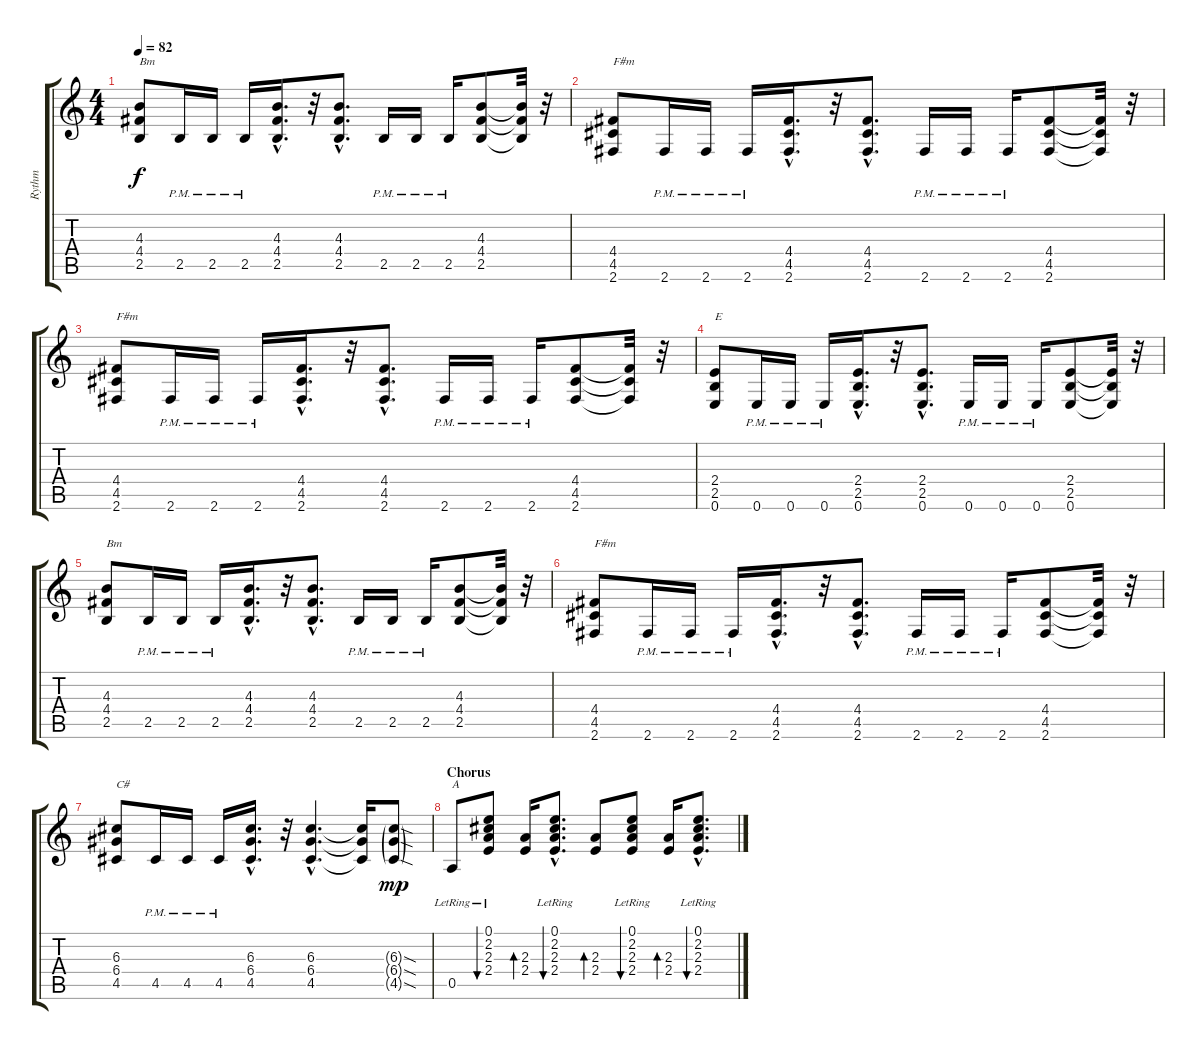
\track ("Rythm" "Rythm") {instrument distortionguitar}
\staff {score tabs}
\tuning (E4 B3 G3 D3 A2 E2) {hide}
\ts (4 4)
\tempo 82
\clef g2
\ks c
(4.3 4.4 2.5).8{txt "Bm" dy f} 2.5{pm}.16 2.5{pm}.16 2.5{pm}.16 (4.3{hac} 4.4{hac} 2.5{hac}).16{d} r.32 (4.3{hac} 4.4{hac} 2.5{hac}).8{d} 2.5{pm}.16 2.5{pm}.16 2.5{pm}.16 (4.3 4.4 2.5).8 (4.3{t} 4.4{t} 2.5{t}).32 r.32 |
(4.4 4.5 2.6).8{txt "F#m"} 2.6{pm}.16 2.6{pm}.16 2.6{pm}.16 (4.4{hac} 4.5{hac} 2.6{hac}).16{d} r.32 (4.4{hac} 4.5{hac} 2.6{hac}).8{d} 2.6{pm}.16 2.6{pm}.16 2.6{pm}.16 (4.4 4.5 2.6).8 (4.4{t} 4.5{t} 2.6{t}).32 r.32 |
\section ("" "")
(4.4 4.5 2.6).8{txt "F#m"} 2.6{pm}.16 2.6{pm}.16 2.6{pm}.16 (4.4{hac} 4.5{hac} 2.6{hac}).16{d} r.32 (4.4{hac} 4.5{hac} 2.6{hac}).8{d} 2.6{pm}.16 2.6{pm}.16 2.6{pm}.16 (4.4 4.5 2.6).8 (4.4{t} 4.5{t} 2.6{t}).32 r.32 |
(2.4 2.5 0.6).8{txt "E"} 0.6{pm}.16 0.6{pm}.16 0.6{pm}.16 (2.4{hac} 2.5{hac} 0.6{hac}).16{d} r.32 (2.4{hac} 2.5{hac} 0.6{hac}).8{d} 0.6{pm}.16 0.6{pm}.16 0.6{pm}.16 (2.4 2.5 0.6).8 (2.4{t} 2.5{t} 0.6{t}).32 r.32 |
(4.3 4.4 2.5).8{txt "Bm"} 2.5{pm}.16 2.5{pm}.16 2.5{pm}.16 (4.3{hac} 4.4{hac} 2.5{hac}).16{d} r.32 (4.3{hac} 4.4{hac} 2.5{hac}).8{d} 2.5{pm}.16 2.5{pm}.16 2.5{pm}.16 (4.3 4.4 2.5).8 (4.3{t} 4.4{t} 2.5{t}).32 r.32 |
(4.4 4.5 2.6).8{txt "F#m"} 2.6{pm}.16 2.6{pm}.16 2.6{pm}.16 (4.4{hac} 4.5{hac} 2.6{hac}).16{d} r.32 (4.4{hac} 4.5{hac} 2.6{hac}).8{d} 2.6{pm}.16 2.6{pm}.16 2.6{pm}.16 (4.4 4.5 2.6).8 (4.4{t} 4.5{t} 2.6{t}).32 r.32 |
(6.3 6.4 4.5).8{txt "C#"} 4.5{pm}.16 4.5{pm}.16 4.5{pm}.16 (6.3{hac} 6.4{hac} 4.5{hac}).16{d} r.32 (6.3{hac} 6.4{hac} 4.5{hac}).4{d} (6.3{t} 6.4{t} 4.5{t}).16 (6.3{sod g} 6.4{sod g} 4.5{sod g}).8{dy mp} |
\section ("" "Chorus")
0.5{lr}.8{txt "A"} (0.1{lr} 2.2{lr} 2.3{lr} 2.4{lr}).8{bu 480} (2.3 2.4).16{bd 480} (0.1{hac lr} 2.2{hac lr} 2.3{hac lr} 2.4{hac lr}).8{d bu 480} (2.3 2.4).8{bd 480} (0.1{lr} 2.2{lr} 2.3{lr} 2.4{lr}).8{bu 480} (2.3 2.4).16{bd 480} (0.1{hac lr} 2.2{hac lr} 2.3{hac lr} 2.4{hac lr}).8{d bu 480}
